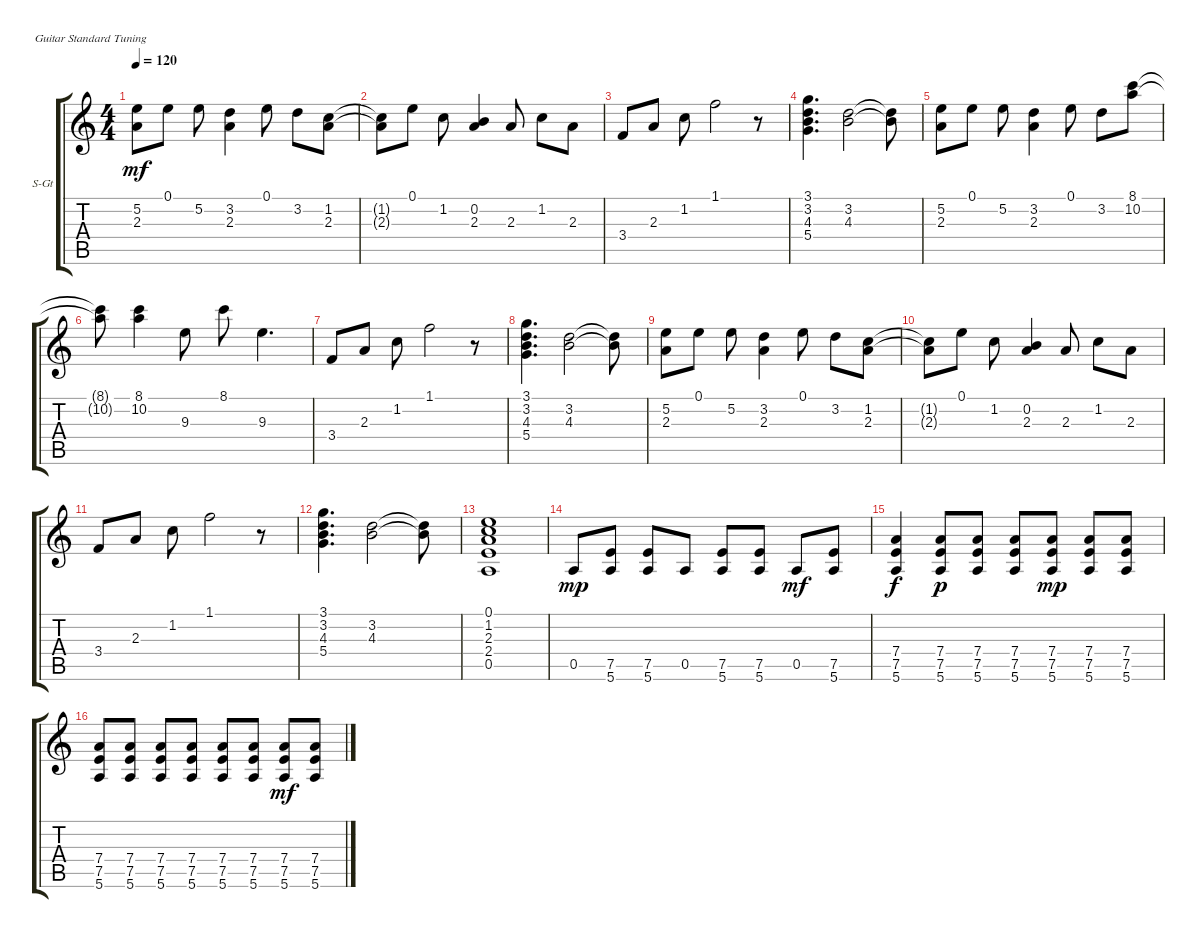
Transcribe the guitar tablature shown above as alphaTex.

\defaultSystemsLayout 4
\bracketExtendMode groupsimilarinstruments
\firstSystemTrackNameOrientation horizontal
\otherSystemsTrackNameOrientation horizontal
\track ("Guitar 1" "S-Gt") {instrument acousticguitarsteel}
\staff {score tabs}
\tuning (E4 B3 G3 D3 A2 E2)
\ts (4 4)
\tempo 120
\clef g2
\ks c
(2.3 5.2).8{dy mf} 0.1.8 5.2.8 (2.3 3.2).4 0.1.8 3.2.8 (1.2 2.3).8 |
(1.2{t} 2.3{t}).8 0.1.8 1.2.8 (0.2 2.3).4 2.3.8 1.2.8 2.3.8 |
3.4.8 2.3.8 1.2.8 1.1.2 r.8 |
(3.1 3.2 4.3 5.4).4{d} (3.2 4.3).2 (3.2{t} 4.3{t}).8 |
(2.3 5.2).8 0.1.8 5.2.8 (2.3 3.2).4 0.1.8 3.2.8 (8.1 10.2).8 |
(8.1{t} 10.2{t}).8 (8.1 10.2).4 9.3.8 8.1.8 9.3.4{d} |
3.4.8 2.3.8 1.2.8 1.1.2 r.8 |
(3.1 3.2 4.3 5.4).4{d} (3.2 4.3).2 (3.2{t} 4.3{t}).8 |
(2.3 5.2).8 0.1.8 5.2.8 (2.3 3.2).4 0.1.8 3.2.8 (1.2 2.3).8 |
(1.2{t} 2.3{t}).8 0.1.8 1.2.8 (0.2 2.3).4 2.3.8 1.2.8 2.3.8 |
3.4.8 2.3.8 1.2.8 1.1.2 r.8 |
(3.1 3.2 4.3 5.4).4{d} (3.2 4.3).2 (3.2{t} 4.3{t}).8 |
(0.1 1.2 2.3 2.4 0.5).1 |
0.5.8{dy mp} (5.6 7.5).8 (5.6 7.5).8 0.5.8 (5.6 7.5).8 (5.6 7.5).8 0.5.8{dy mf} (5.6 7.5).8 |
(5.6 7.5 7.4).4{dy f} (5.6 7.5 7.4).8{dy p} (5.6 7.5 7.4).8 (5.6 7.5 7.4).8 (7.4 7.5 5.6).8{dy mp} (5.6 7.5 7.4).8 (7.4 7.5 5.6).8 |
(5.6 7.5 7.4).8 (7.4 7.5 5.6).8 (5.6 7.5 7.4).8 (7.4 7.5 5.6).8 (5.6 7.5 7.4).8 (7.4 7.5 5.6).8 (5.6 7.5 7.4).8{dy mf} (7.4 7.5 5.6).8
